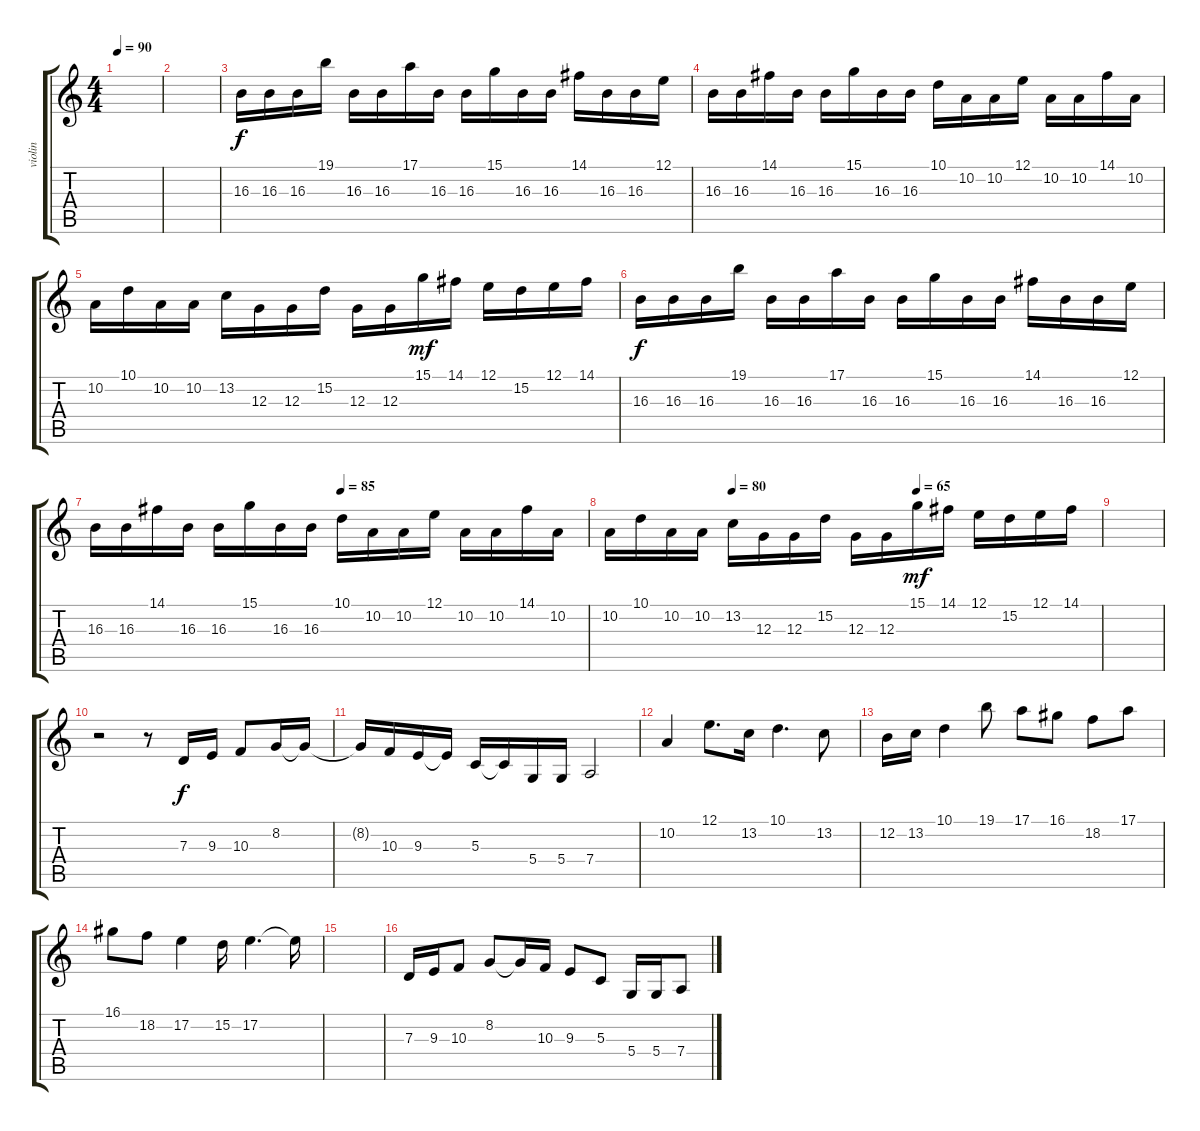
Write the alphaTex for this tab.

\track ("violin" "violin") {instrument violin}
\staff {score tabs}
\tuning (E4 B3 G3 D3 A2 E2) {hide}
\ts (4 4)
\tempo 90
\clef g2
\ks c
|
|
16.3.16 16.3.16 16.3.16 19.1.16 16.3.16 16.3.16 17.1.16 16.3.16 16.3.16 15.1.16 16.3.16 16.3.16 14.1.16 16.3.16 16.3.16 12.1.16 |
16.3.16 16.3.16 14.1.16 16.3.16 16.3.16 15.1.16 16.3.16 16.3.16 10.1.16 10.2.16 10.2.16 12.1.16 10.2.16 10.2.16 14.1.16 10.2.16 |
10.2.16 10.1.16 10.2.16 10.2.16 13.2.16 12.3.16 12.3.16 15.2.16 12.3.16 12.3.16 15.1.16{dy mf} 14.1.16 12.1.16 15.2.16 12.1.16 14.1.16 |
16.3.16{dy f} 16.3.16 16.3.16 19.1.16 16.3.16 16.3.16 17.1.16 16.3.16 16.3.16 15.1.16 16.3.16 16.3.16 14.1.16 16.3.16 16.3.16 12.1.16 |
\tempo (85 0.5)
16.3.16 16.3.16 14.1.16 16.3.16 16.3.16 15.1.16 16.3.16 16.3.16 10.1.16 10.2.16 10.2.16 12.1.16 10.2.16 10.2.16 14.1.16 10.2.16 |
\tempo (80 0.25)
\tempo (65 0.625)
10.2.16 10.1.16 10.2.16 10.2.16 13.2.16 12.3.16 12.3.16 15.2.16 12.3.16 12.3.16 15.1.16{dy mf} 14.1.16 12.1.16 15.2.16 12.1.16 14.1.16 |
|
r.2 r.8 7.3.16{dy f} 9.3.16 10.3.8 8.2.16 8.2{t}.16 |
8.2{t}.16 10.3.16 9.3.16 9.3{t}.16 5.3.16 5.3{t}.16 5.4.16 5.4.16 7.4.2 |
10.2.4 12.1.8{d} 13.2.16 10.1.4{d} 13.2.8 |
12.2.16 13.2.16 10.1.4 19.1.8 17.1.8 16.1.8 18.2.8 17.1.8 |
16.1.8 18.2.8 17.2.4 15.2.16 17.2.4{d} 17.2{t}.16 |
|
7.3.16 9.3.16 10.3.8 8.2.8 8.2{t}.16 10.3.16 9.3.8 5.3.8 5.4.16 5.4.16 7.4.8
